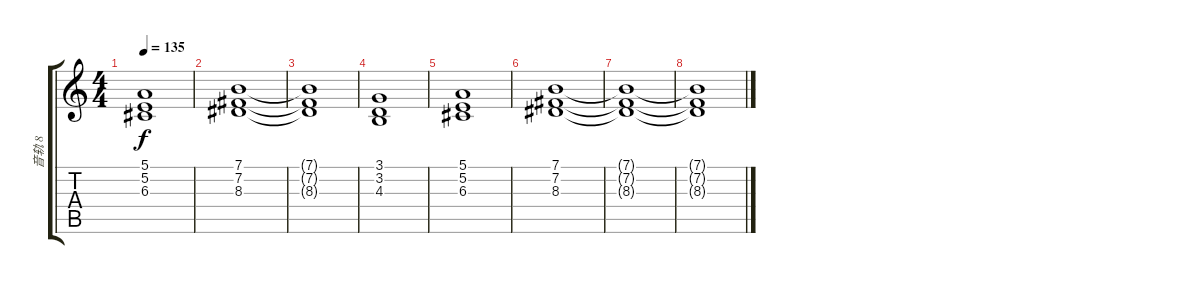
\track ("音轨 8" "音轨 8") {instrument choiraahs}
\staff {score tabs}
\tuning (E4 B3 G3 D3 A2 E2) {hide}
\ts (4 4)
\tempo 135
\clef g2
\ks c
(5.1 5.2 6.3).1{dy f} |
(7.1 7.2 8.3).1 |
(7.1{t} 7.2{t} 8.3{t}).1 |
(3.1 3.2 4.3).1 |
(5.1 5.2 6.3).1 |
(7.1 7.2 8.3).1 |
(7.1{t} 7.2{t} 8.3{t}).1 |
(7.1{t} 7.2{t} 8.3{t}).1
